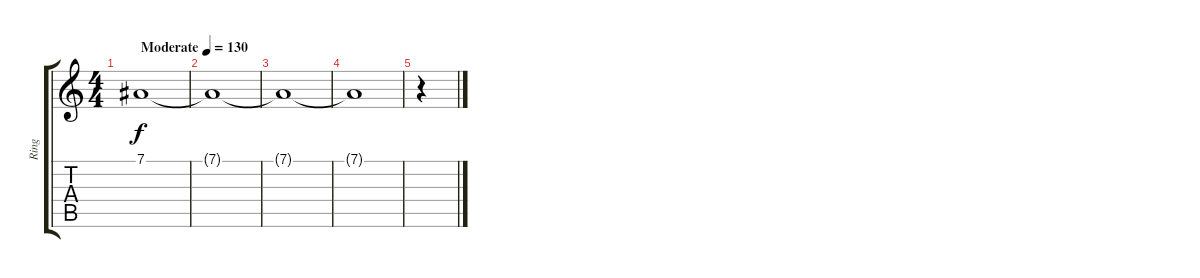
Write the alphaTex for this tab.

\track ("Ring" "Ring") {instrument fx4atmosphere}
\staff {score tabs}
\tuning (Eb4 Bb3 Gb3 Db3 Ab2 Db2) {hide}
\ts (4 4)
\tempo (130 "Moderate")
\clef g2
\ks c
7.1.1{dy f volume 6 instrument fx4atmosphere} |
7.1{t}.1 |
7.1{t}.1 |
7.1{t}.1 |
r.4
